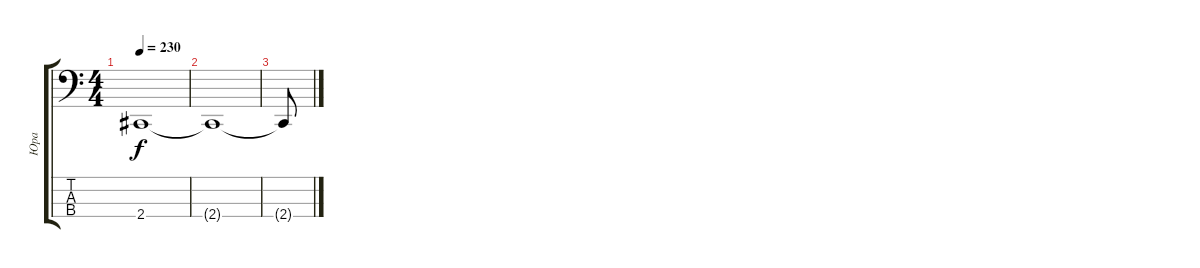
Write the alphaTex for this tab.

\track ("Юра" "Юра") {instrument electricbasspick}
\staff {score tabs}
\tuning (E2 B1 Gb1 B0) {hide}
\ts (4 4)
\tempo 230
\clef f4
\ks c
2.4{t}.1{dy f} |
2.4{t}.1 |
2.4{t}.8
